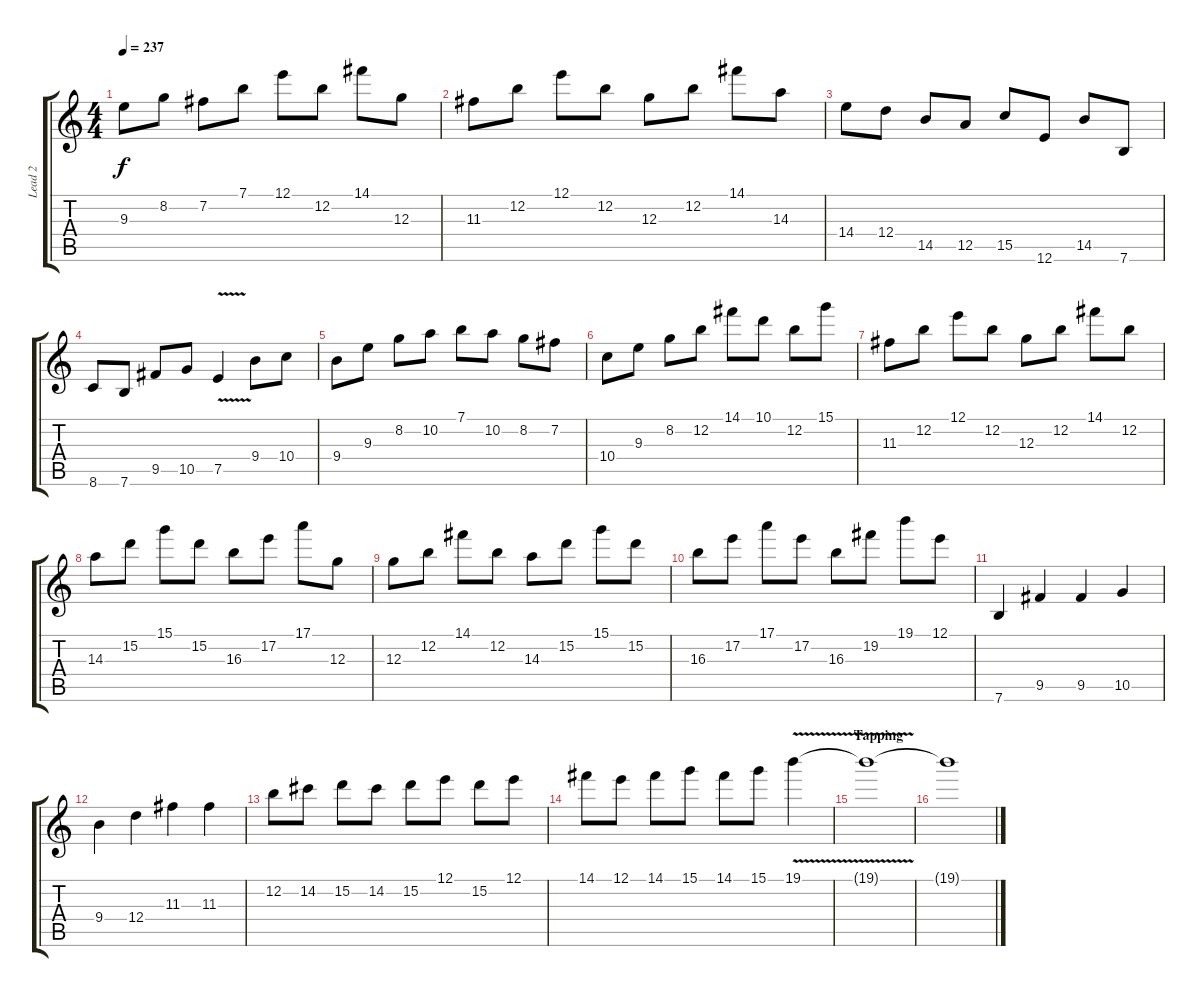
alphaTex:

\track ("Lead 2" "Lead 2") {instrument overdrivenguitar}
\staff {score tabs}
\tuning (E4 B3 G3 D3 A2 E2) {hide}
\ts (4 4)
\tempo 237
\clef g2
\ks c
9.3.8{dy f} 8.2.8 7.2.8 7.1.8 12.1.8 12.2.8 14.1.8 12.3.8 |
11.3.8 12.2.8 12.1.8 12.2.8 12.3.8 12.2.8 14.1.8 14.3.8 |
14.4.8 12.4.8 14.5.8 12.5.8 15.5.8 12.6.8 14.5.8 7.6.8 |
8.6.8 7.6.8 9.5.8 10.5.8 7.5{v}.4 9.4.8 10.4.8 |
9.4.8 9.3.8 8.2.8 10.2.8 7.1.8 10.2.8 8.2.8 7.2.8 |
10.4.8 9.3.8 8.2.8 12.2.8 14.1.8 10.1.8 12.2.8 15.1.8 |
11.3.8 12.2.8 12.1.8 12.2.8 12.3.8 12.2.8 14.1.8 12.2.8 |
14.3.8 15.2.8 15.1.8 15.2.8 16.3.8 17.2.8 17.1.8 12.3.8 |
12.3.8 12.2.8 14.1.8 12.2.8 14.3.8 15.2.8 15.1.8 15.2.8 |
16.3.8 17.2.8 17.1.8 17.2.8 16.3.8 19.2.8 19.1.8 12.1.8 |
7.6.4 9.5.4 9.5.4 10.5.4 |
9.4.4 12.4.4 11.3.4 11.3.4 |
12.2.8 14.2.8 15.2.8 14.2.8 15.2.8 12.1.8 15.2.8 12.1.8 |
14.1.8 12.1.8 14.1.8 15.1.8 14.1.8 15.1.8 19.1{v}.4 |
\section ("" "Tapping")
19.1{t}.1{volume 0} |
19.1{t}.1
